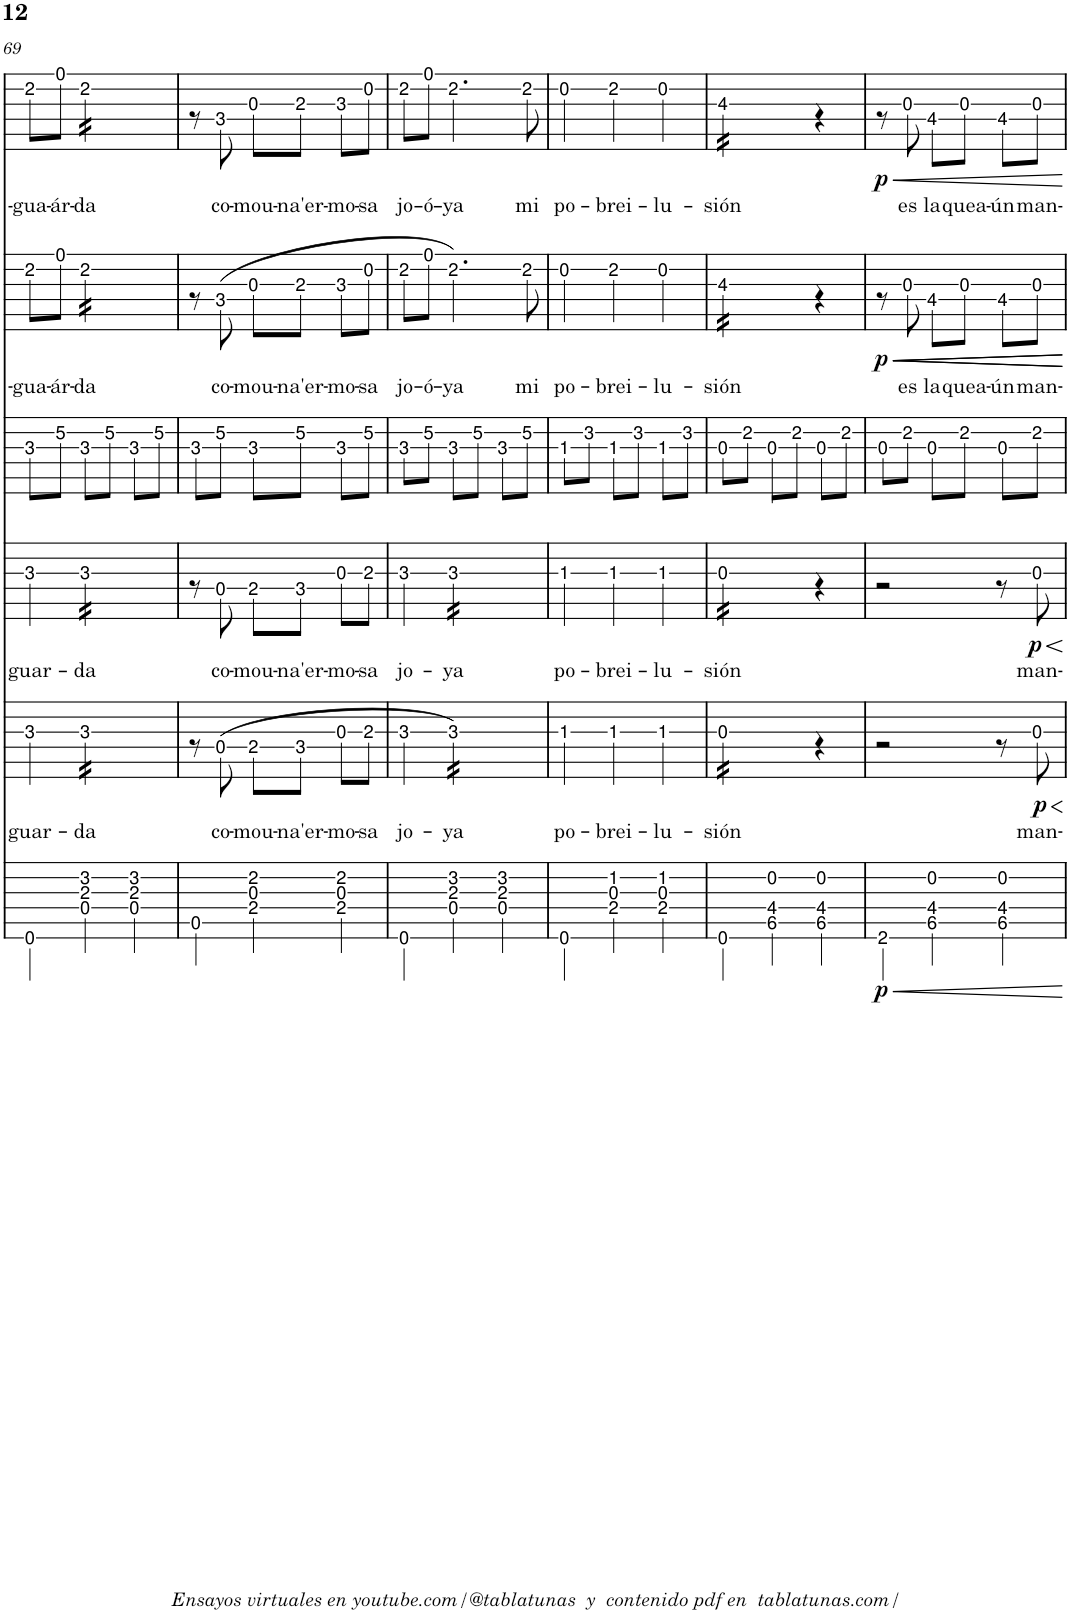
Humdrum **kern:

**kern	**dynam	**kern	**text	**dynam	**kern	**text	**dynam	**kern	**kern	**text	**dynam	**kern	**text	**dynam
*part6	*part6	*part5	*part5	*part5	*part4	*part4	*part4	*part3	*part2	*part2	*part2	*part1	*part1	*part1
*staff6	*staff6	*staff5	*staff5	*staff5	*staff4	*staff4	*staff4	*staff3	*staff2	*staff2	*staff2	*staff1	*staff1	*staff1
*I"Guitarra	*	*I"Laúd	*	*	*I"Bajo	*	*	*I"Bandurria 2	*I"Bandurria 1	*	*	*I"Mezzo	*	*
!!LO:PB:g=z
*	*	*	*	*	*	*	*	*	*	*	*	*	*	*
*k[f#]	*	*k[f#]	*	*	*k[f#]	*	*	*k[f#]	*k[f#]	*	*	*k[f#]	*	*
*M3/4	*	*M3/4	*	*	*M3/4	*	*	*M3/4	*M3/4	*	*	*M3/4	*	*
=69	=69	=69	=69	=69	=69	=69	=69	=69	=69	=69	=69	=69	=69	=69
!	!	!	!LO:LY:b	!	!	!LO:LY:b	!	!	!	!LO:LY:b	!	!	!LO:LY:b	!
4DD\	.	4d\	guar-	.	4d\	guar-	.	8dd\L	8ff#\L	-gua-	.	8ff#\L	-gua-	.
!	!	!	!	!	!	!	!	!	!	!LO:LY:b	!	!	!LO:LY:b	!
.	.	.	.	.	.	.	.	8aa\J	8aa\J	-ár-	.	8aa\J	-ár-	.
!	!	!	!LO:LY:b	!	!	!LO:LY:b	!	!	!	!LO:LY:b	!	!	!LO:LY:b	!
4D\ 4A\ 4d\	.	2d\	-da	.	2d\	-da	.	8dd\L	2ff#\	-da	.	2ff#\	-da	.
.	.	.	.	.	.	.	.	8aa\J	.	.	.	.	.	.
4D\ 4A\ 4d\	.	.	.	.	.	.	.	8dd\L	.	.	.	.	.	.
.	.	.	.	.	.	.	.	8aa\J	.	.	.	.	.	.
=70	=70	=70	=70	=70	=70	=70	=70	=70	=70	=70	=70	=70	=70	=70
4AA\	.	8r	.	.	8r	.	.	8dd\L	8r	.	.	8r	.	.
!	!	!	!LO:LY:b	!	!	!LO:LY:b	!	!	!	!LO:LY:b	!	!	!LO:LY:b	!
.	.	(8F#\	co-	.	8F#\	co-	.	8aa\J	(8a\	co-	.	8a\	co-	.
!	!	!	!LO:LY:b	!	!	!LO:LY:b	!	!	!	!LO:LY:b	!	!	!LO:LY:b	!
4E\ 4G\ 4c#X\	.	8G#X\L	-mou-	.	8G#X\L	-mou-	.	8dd\L	8b\L	-mou-	.	8b\L	-mou-	.
!	!	!	!LO:LY:b	!	!	!LO:LY:b	!	!	!	!LO:LY:b	!	!	!LO:LY:b	!
.	.	8A\J	-na'er-	.	8A\J	-na'er-	.	8aa\J	8cc#X\J	-na'er-	.	8cc#X\J	-na'er-	.
!	!	!	!LO:LY:b	!	!	!LO:LY:b	!	!	!	!LO:LY:b	!	!	!LO:LY:b	!
4E\ 4G\ 4c#\	.	8B\L	-mo-	.	8B\L	-mo-	.	8dd\L	8dd\L	-mo-	.	8dd\L	-mo-	.
!	!	!	!LO:LY:b	!	!	!LO:LY:b	!	!	!	!LO:LY:b	!	!	!LO:LY:b	!
.	.	8c#X\J	-sa	.	8c#X\J	-sa	.	8aa\J	8ee\J	-sa	.	8ee\J	-sa	.
=71	=71	=71	=71	=71	=71	=71	=71	=71	=71	=71	=71	=71	=71	=71
!	!	!	!LO:LY:b	!	!	!LO:LY:b	!	!	!	!LO:LY:b	!	!	!LO:LY:b	!
4DD\	.	4d\	jo-	.	4d\	jo-	.	8dd\L	8ff#\L	jo-	.	8ff#\L	jo-	.
!	!	!	!	!	!	!	!	!	!	!LO:LY:b	!	!	!LO:LY:b	!
.	.	.	.	.	.	.	.	8aa\J	8aa\J	-ó-	.	8aa\J	-ó-	.
!	!	!	!LO:LY:b	!	!	!LO:LY:b	!	!	!	!LO:LY:b	!	!	!LO:LY:b	!
4D\ 4A\ 4d\	.	2d\)	-ya	.	2d\	-ya	.	8dd\L	4.ff#\)	-ya	.	4.ff#\	-ya	.
.	.	.	.	.	.	.	.	8aa\J	.	.	.	.	.	.
4D\ 4A\ 4d\	.	.	.	.	.	.	.	8dd\L	.	.	.	.	.	.
!	!	!	!	!	!	!	!	!	!	!LO:LY:b	!	!	!LO:LY:b	!
.	.	.	.	.	.	.	.	8aa\J	8ff#\	mi	.	8ff#\	mi	.
=72	=72	=72	=72	=72	=72	=72	=72	=72	=72	=72	=72	=72	=72	=72
!	!	!	!LO:LY:b	!	!	!LO:LY:b	!	!	!	!LO:LY:b	!	!	!LO:LY:b	!
4CC\	.	4c\	po-	.	4c\	po-	.	8cc\L	4ee\	po-	.	4ee\	po-	.
.	.	.	.	.	.	.	.	8gg\J	.	.	.	.	.	.
!	!	!	!LO:LY:b	!	!	!LO:LY:b	!	!	!	!LO:LY:b	!	!	!LO:LY:b	!
4E\ 4G\ 4c\	.	4c\	-brei-	.	4c\	-brei-	.	8cc\L	4ff#\	-brei-	.	4ff#\	-brei-	.
.	.	.	.	.	.	.	.	8gg\J	.	.	.	.	.	.
!	!	!	!LO:LY:b	!	!	!LO:LY:b	!	!	!	!LO:LY:b	!	!	!LO:LY:b	!
4E\ 4G\ 4c\	.	4c\	-lu-	.	4c\	-lu-	.	8cc\L	4ee\	-lu-	.	4ee\	-lu-	.
.	.	.	.	.	.	.	.	8gg\J	.	.	.	.	.	.
=73	=73	=73	=73	=73	=73	=73	=73	=73	=73	=73	=73	=73	=73	=73
!	!	!	!LO:LY:b	!	!	!LO:LY:b	!	!	!	!LO:LY:b	!	!	!LO:LY:b	!
4BBB\	.	2B\	-sión	.	2B\	-sión	.	8b\L	2dd#X\	-sión	.	2dd#X\	-sión	.
.	.	.	.	.	.	.	.	8ff#\J	.	.	.	.	.	.
4D#X\ 4F#\ 4B\	.	.	.	.	.	.	.	8b\L	.	.	.	.	.	.
.	.	.	.	.	.	.	.	8ff#\J	.	.	.	.	.	.
4D#\ 4F#\ 4B\	.	4r	.	.	4r	.	.	8b\L	4r	.	.	4r	.	.
.	.	.	.	.	.	.	.	8ff#\J	.	.	.	.	.	.
=74	=74	=74	=74	=74	=74	=74	=74	=74	=74	=74	=74	=74	=74	=74
!	!LO:DY:b	!	!	!	!	!	!	!	!	!	!LO:DY:b	!	!	!LO:DY:b
4FF#\	p	2r	.	.	2r	.	.	8b\L	8r	.	p	8r	.	p
!	!	!	!	!	!	!	!	!	!	!LO:LY:b	!	!	!LO:LY:b	!
.	.	.	.	.	.	.	.	8ff#\J	8b\	es	.	8b\	es	.
!	!	!	!	!	!	!	!	!	!	!LO:LY:b	!	!	!LO:LY:b	!
4D#X\ 4F#\ 4B\	.	.	.	.	.	.	.	8b\L	8b-X\L	la	.	8b-X\L	la	.
!	!	!	!	!	!	!	!	!	!	!LO:LY:b	!	!	!LO:LY:b	!
.	.	.	.	.	.	.	.	8ff#\J	8bn\J	quea-	.	8bn\J	quea-	.
!	!	!	!	!	!	!	!	!	!	!LO:LY:b	!	!	!LO:LY:b	!
4D#\ 4F#\ 4B\	.	8r	.	.	8r	.	.	8b\L	8b-X\L	-ún	.	8b-X\L	-ún	.
!	!	!	!LO:LY:b	!LO:DY:b	!	!LO:LY:b	!LO:DY:b	!	!	!LO:LY:b	!	!	!LO:LY:b	!
.	.	8B\	man-	p	8B\	man-	p	8ff#\J	8bn\J	man-	.	8bn\J	man-	.
=	=	=	=	=	=	=	=	=	=	=	=	=	=	=
*-	*-	*-	*-	*-	*-	*-	*-	*-	*-	*-	*-	*-	*-	*-
